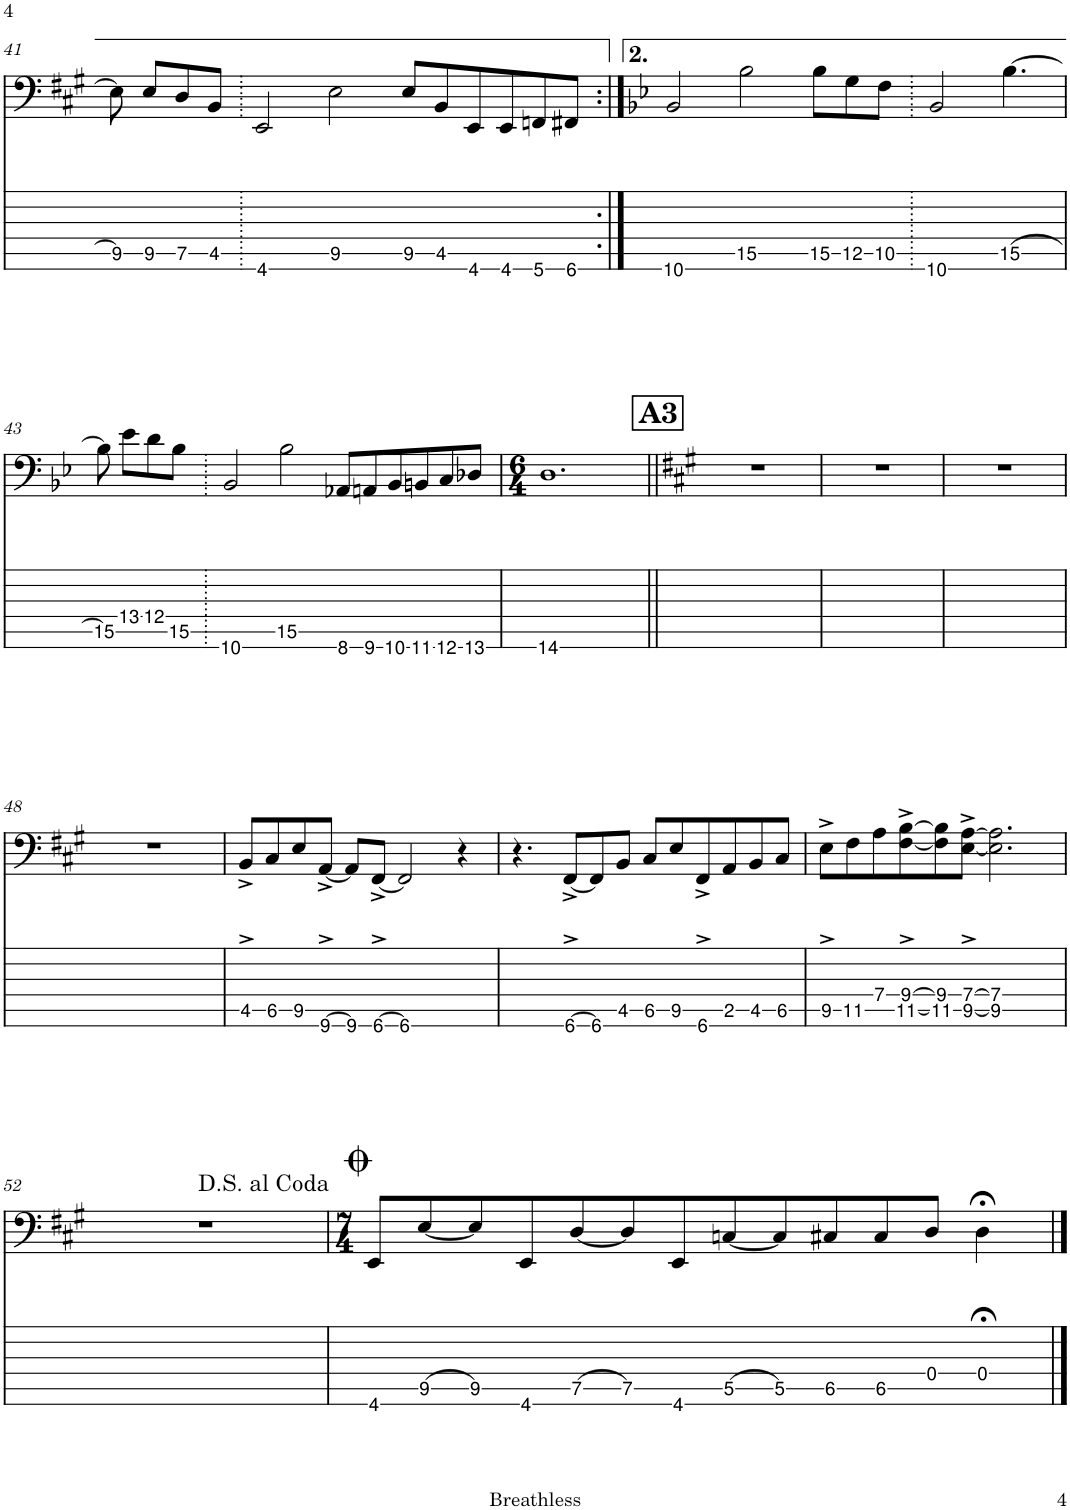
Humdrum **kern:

**kern	**kern
*part1	*part1
*staff2	*staff1
*I"G2	*
*I'G2	*
!!LO:PB:g=z
*clefF4	*clefF4
*k[f#c#g#]	*k[f#c#g#]
*M9/4	*M9/4
=41.	=41.
8EL]	8E\]
8E	8E/L
8D	8D/
8BBJ	8BB/J
2EE	2EE/
2E	2E\
8EL	8E/L
8BB	8BB/
8EE	8EE/
8EE	8EE/
8FF	8FFn/
8FF#J	8FF#X/J
=42:|!	=42:|!
*k[b-e-]	*k[b-e-]
2BB-X	2BB-/
2B-X	2B-\
8B-L	8B-\L
8G	8G\
8FJ	8F\J
2BB-	2BB-/
[4.B-	[4.B-\
!!LO:LB:g=z
=43.	=43.
8B-L]	8B-\]
8e-	8e-\L
8d	8d\
8B-J	8B-\J
2BB-X	2BB-/
2B-	2B-\
8AA-L	8AA-X/L
8AA	8AAn/
8BB-	8BB-/
8BB	8BBn/
8C	8C/
8D-J	8D-X/J
=44	=44
*M6/4	*M6/4
1.D	1.D
=45||	=45||
*k[f#c#g#]	*k[f#c#g#]
1.r	1.r
=46	=46
1.r	1.r
=47	=47
1.r	1.r
!!LO:LB:g=z
=48	=48
1.r	1.r
=49	=49
8BB^L	8BB^/L
8C#X	8C#/
8E	8E/
[8AA^	[8AA^/J
8AA]	8AA/L]
[8FF#X^J	[8FF#^/J
2FF#]	2FF#/]
4r	4r
=50	=50
4.r	4.r
[8FF#^L	[8FF#^/L
8FF#]	8FF#/]
8BBJ	8BB/J
8C#L	8C#/L
8E	8E/
8FF#^	8FF#^/
8AA	8AA/
8BB	8BB/
8C#J	8C#/J
=51	=51
8E^L	8E^\L
8F#	8F#\
8A	8A\
[8F#^\ [8B^\	[8F#\^ [8B\^
8F#]\ 8B]\	8F#\] 8B\]
[8E^\ [8A^\J	[8E\^ [8A\^J
2.E] 2.A]	2.E\] 2.A\]
!!LO:LB:g=z
=52	=52
1.r	1.r
=53	=53
*M7/4	*M7/4
8EEL	8EE/L
[8E	[8E/
8E]	8E/]
8EEJ	8EE/
[8DL	[8D/
8D]	8D/]
8EE	8EE/
[8CJ	[8Cn/
8CL]	8C/]
8C#	8C#X/
8C#	8C#/
8DJ	8D/J
4D;<	4D;<\
==	==
*-	*-
